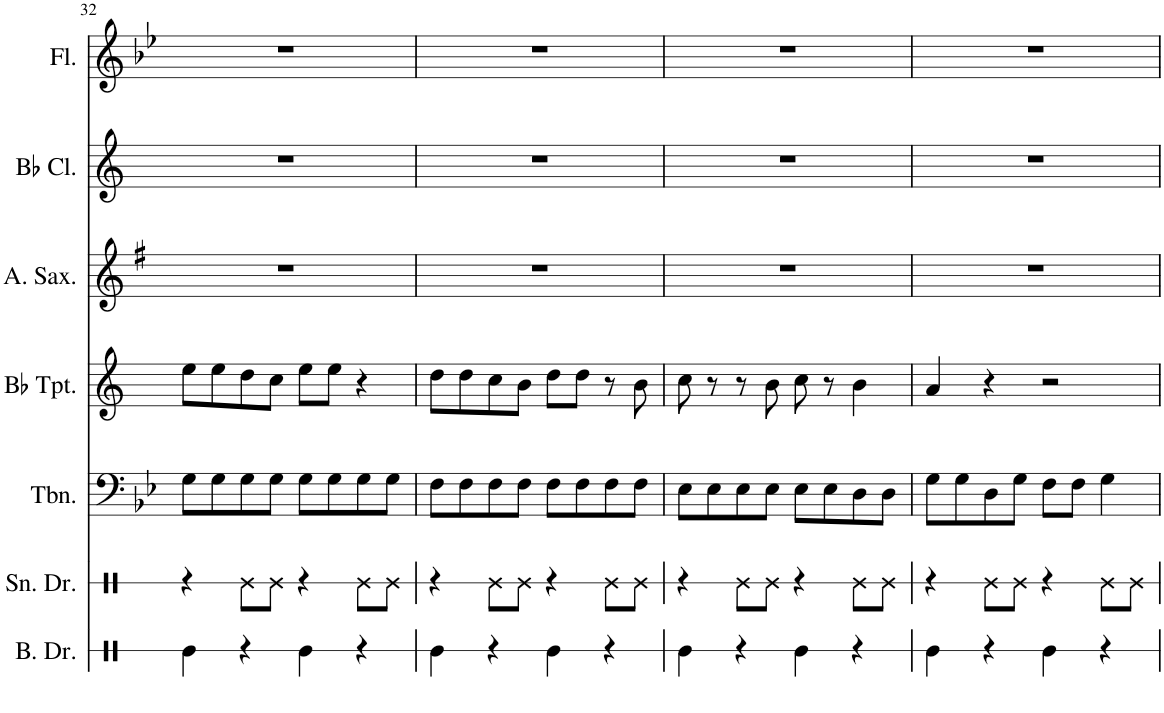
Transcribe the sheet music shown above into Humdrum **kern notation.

**kern	**kern	**kern	**kern	**kern	**kern	**kern
*part7	*part6	*part5	*part4	*part3	*part2	*part1
*staff7	*staff6	*staff5	*staff4	*staff3	*staff2	*staff1
*I"Bass Drum	*I"Snare Drum	*I"Trombone	*I"Bb Trumpet	*I"Alto Saxophone	*I"Bb Clarinet	*I"Flute
*I'B. Dr.	*I'Sn. Dr.	*I'Tbn.	*I'Bb Tpt.	*I'A. Sax.	*I'Bb Cl.	*I'Fl.
!!LO:PB:g=z
*clefX	*clefX	*clefF4	*clefG2	*clefG2	*clefG2	*clefG2
*	*	*	*Trd1c2	*Trd5c9	*Trd1c2	*
*k[]	*k[]	*k[b-e-]	*k[]	*k[f#]	*k[]	*k[b-e-]
*M4/4	*M4/4	*M4/4	*M4/4	*M4/4	*M4/4	*M4/4
=32	=32	=32	=32	=32	=32	=32
4Re\	4r	8G\L	8ee\L	1r	1r	1r
.	.	8G\	8ee\	.	.	.
4r	8Re\L	8G\	8dd\	.	.	.
.	8Re\J	8G\J	8cc\J	.	.	.
4Re\	4r	8G\L	8ee\L	.	.	.
.	.	8G\	8ee\J	.	.	.
4r	8Re\L	8G\	4r	.	.	.
.	8Re\J	8G\J	.	.	.	.
=33	=33	=33	=33	=33	=33	=33
4Re\	4r	8F\L	8dd\L	1r	1r	1r
.	.	8F\	8dd\	.	.	.
4r	8Re\L	8F\	8cc\	.	.	.
.	8Re\J	8F\J	8b\J	.	.	.
4Re\	4r	8F\L	8dd\L	.	.	.
.	.	8F\	8dd\J	.	.	.
4r	8Re\L	8F\	8r	.	.	.
.	8Re\J	8F\J	8b\	.	.	.
=34	=34	=34	=34	=34	=34	=34
4Re\	4r	8E-\L	8cc\	1r	1r	1r
.	.	8E-\	8r	.	.	.
4r	8Re\L	8E-\	8r	.	.	.
.	8Re\J	8E-\J	8b\	.	.	.
4Re\	4r	8E-\L	8cc\	.	.	.
.	.	8E-\	8r	.	.	.
4r	8Re\L	8D\	4b\	.	.	.
.	8Re\J	8D\J	.	.	.	.
=35	=35	=35	=35	=35	=35	=35
4Re\	4r	8G\L	4a/	1r	1r	1r
.	.	8G\	.	.	.	.
4r	8Re\L	8D\	4r	.	.	.
.	8Re\J	8G\J	.	.	.	.
4Re\	4r	8F\L	2r	.	.	.
.	.	8F\J	.	.	.	.
4r	8Re\L	4G\	.	.	.	.
.	8Re\J	.	.	.	.	.
=	=	=	=	=	=	=
*-	*-	*-	*-	*-	*-	*-
